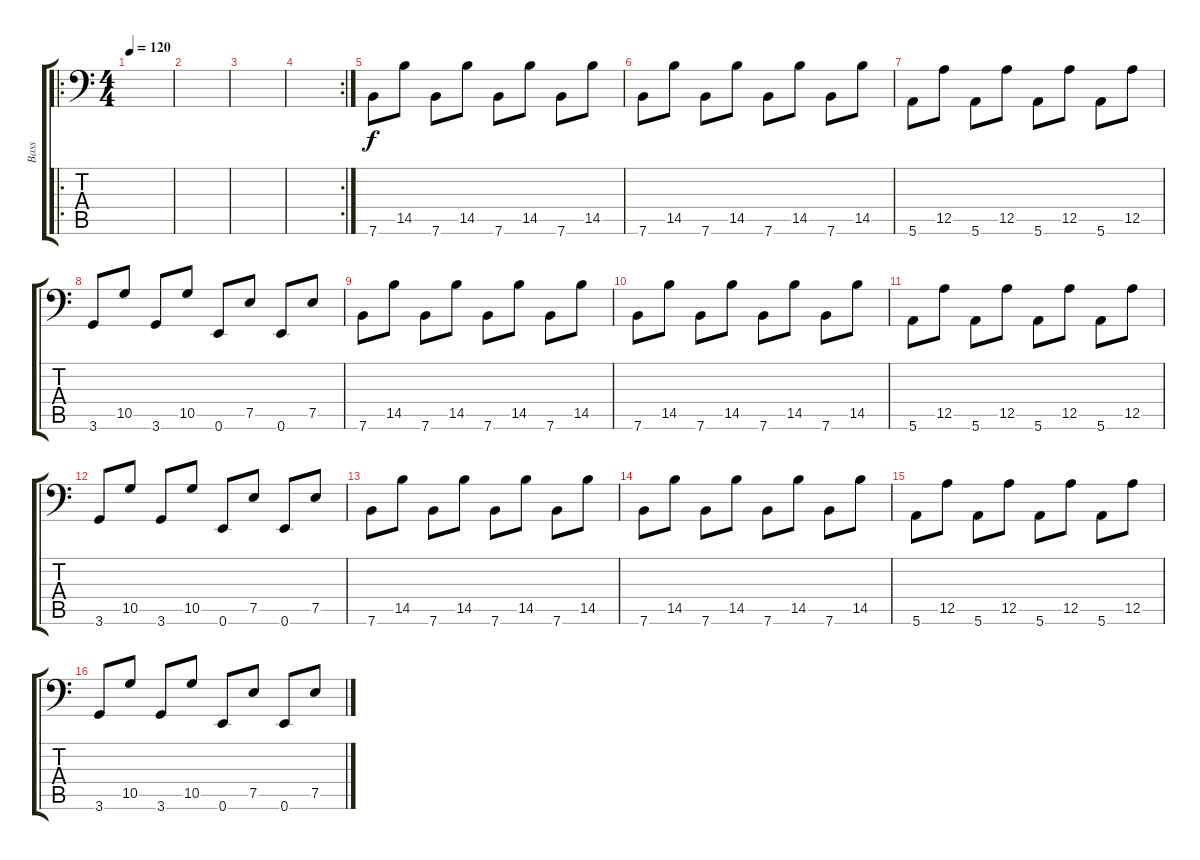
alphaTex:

\track ("Bass" "Bass") {instrument electricbasspick}
\staff {score tabs}
\tuning (E4 B3 G3 D3 A1 E1) {hide}
\ro
\ts (4 4)
\tempo 120
\clef f4
\ks c
|
|
|
\rc 2
|
7.6.8 14.5.8 7.6.8 14.5.8 7.6.8 14.5.8 7.6.8 14.5.8 |
7.6.8 14.5.8 7.6.8 14.5.8 7.6.8 14.5.8 7.6.8 14.5.8 |
5.6.8 12.5.8 5.6.8 12.5.8 5.6.8 12.5.8 5.6.8 12.5.8 |
3.6.8 10.5.8 3.6.8 10.5.8 0.6.8 7.5.8 0.6.8 7.5.8 |
7.6.8 14.5.8 7.6.8 14.5.8 7.6.8 14.5.8 7.6.8 14.5.8 |
7.6.8 14.5.8 7.6.8 14.5.8 7.6.8 14.5.8 7.6.8 14.5.8 |
5.6.8 12.5.8 5.6.8 12.5.8 5.6.8 12.5.8 5.6.8 12.5.8 |
3.6.8 10.5.8 3.6.8 10.5.8 0.6.8 7.5.8 0.6.8 7.5.8 |
7.6.8 14.5.8 7.6.8 14.5.8 7.6.8 14.5.8 7.6.8 14.5.8 |
7.6.8 14.5.8 7.6.8 14.5.8 7.6.8 14.5.8 7.6.8 14.5.8 |
5.6.8 12.5.8 5.6.8 12.5.8 5.6.8 12.5.8 5.6.8 12.5.8 |
3.6.8 10.5.8 3.6.8 10.5.8 0.6.8 7.5.8 0.6.8 7.5.8
